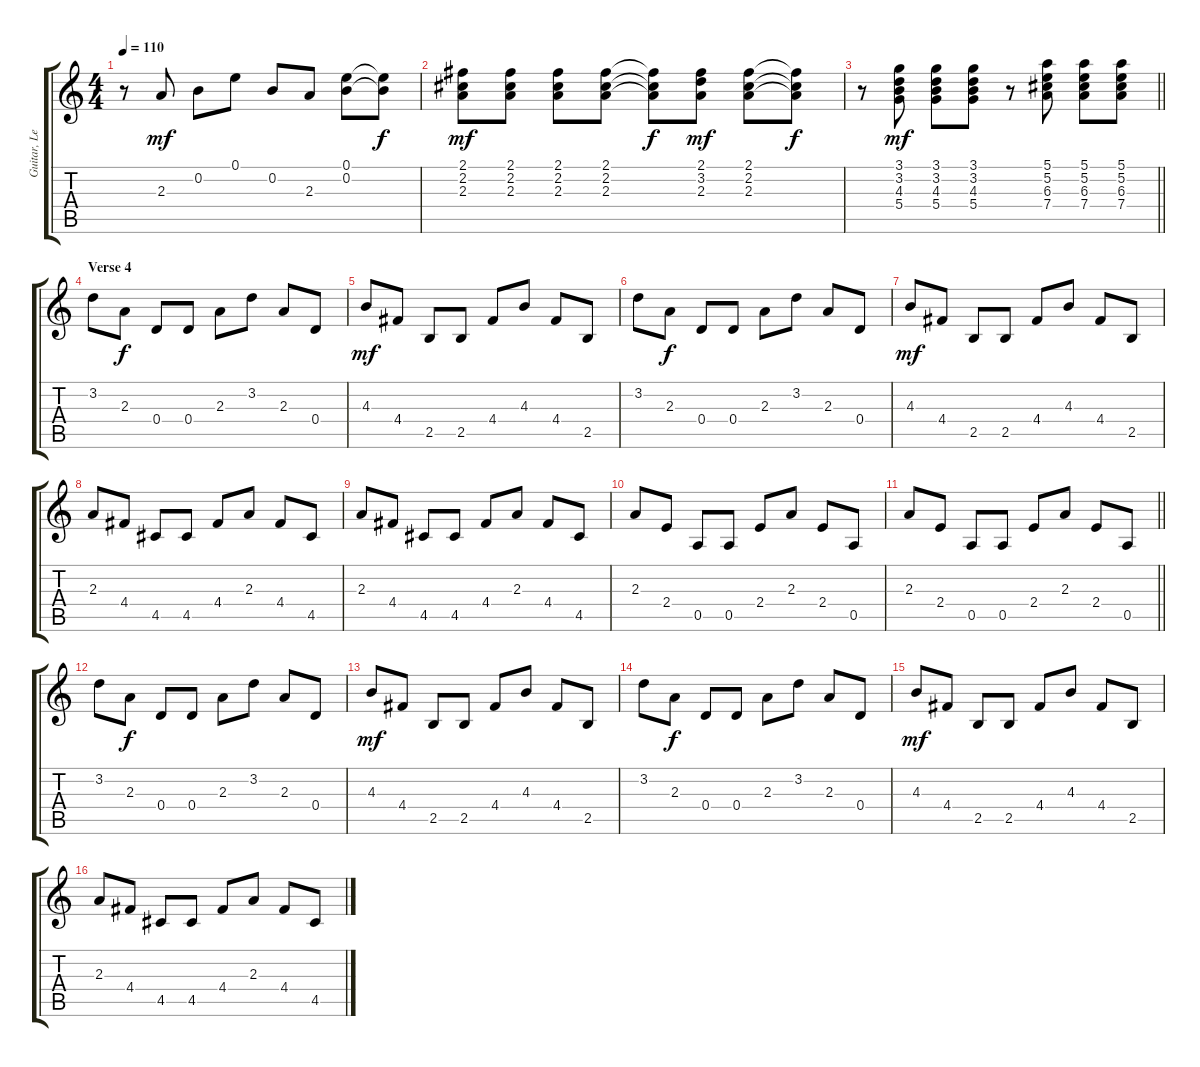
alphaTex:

\track ("Guitar, Lead Alt" "Guitar, Le") {solo instrument distortionguitar}
\staff {score tabs}
\tuning (E4 B3 G3 D3 A2 E2) {hide}
\ts (4 4)
\tempo 110
\clef g2
\ks c
r.8{dy f} 2.3.8{dy mf} 0.2.8 0.1.8 0.2.8 2.3.8 (0.1 0.2).8 (0.1{t} 0.2{t}).8{dy f} |
(2.1 2.2 2.3).8{dy mf} (2.1 2.2 2.3).8 (2.1 2.2 2.3).8 (2.1 2.2 2.3).8 (2.1{t} 2.2{t} 2.3{t}).8{dy f} (2.1 3.2 2.3).8{dy mf} (2.1 2.2 2.3).8 (2.1{t} 2.2{t} 2.3{t}).8{dy f} |
\barLineRight lightlight
r.8 (3.1 3.2 4.3 5.4).8{dy mf} (3.1 3.2 4.3 5.4).8 (3.1 3.2 4.3 5.4).8 r.8 (5.1 5.2 6.3 7.4).8 (5.1 5.2 6.3 7.4).8 (5.1 5.2 6.3 7.4).8 |
\section ("" "Verse 4")
3.2.8 2.3.8{dy f} 0.4.8 0.4.8 2.3.8 3.2.8 2.3.8 0.4.8 |
4.3.8{dy mf} 4.4.8 2.5.8 2.5.8 4.4.8 4.3.8 4.4.8 2.5.8 |
3.2.8 2.3.8{dy f} 0.4.8 0.4.8 2.3.8 3.2.8 2.3.8 0.4.8 |
4.3.8{dy mf} 4.4.8 2.5.8 2.5.8 4.4.8 4.3.8 4.4.8 2.5.8 |
2.3.8 4.4.8 4.5.8 4.5.8 4.4.8 2.3.8 4.4.8 4.5.8 |
2.3.8 4.4.8 4.5.8 4.5.8 4.4.8 2.3.8 4.4.8 4.5.8 |
2.3.8 2.4.8 0.5.8 0.5.8 2.4.8 2.3.8 2.4.8 0.5.8 |
\barLineRight lightlight
2.3.8 2.4.8 0.5.8 0.5.8 2.4.8 2.3.8 2.4.8 0.5.8 |
3.2.8 2.3.8{dy f} 0.4.8 0.4.8 2.3.8 3.2.8 2.3.8 0.4.8 |
4.3.8{dy mf} 4.4.8 2.5.8 2.5.8 4.4.8 4.3.8 4.4.8 2.5.8 |
3.2.8 2.3.8{dy f} 0.4.8 0.4.8 2.3.8 3.2.8 2.3.8 0.4.8 |
4.3.8{dy mf} 4.4.8 2.5.8 2.5.8 4.4.8 4.3.8 4.4.8 2.5.8 |
2.3.8 4.4.8 4.5.8 4.5.8 4.4.8 2.3.8 4.4.8 4.5.8
